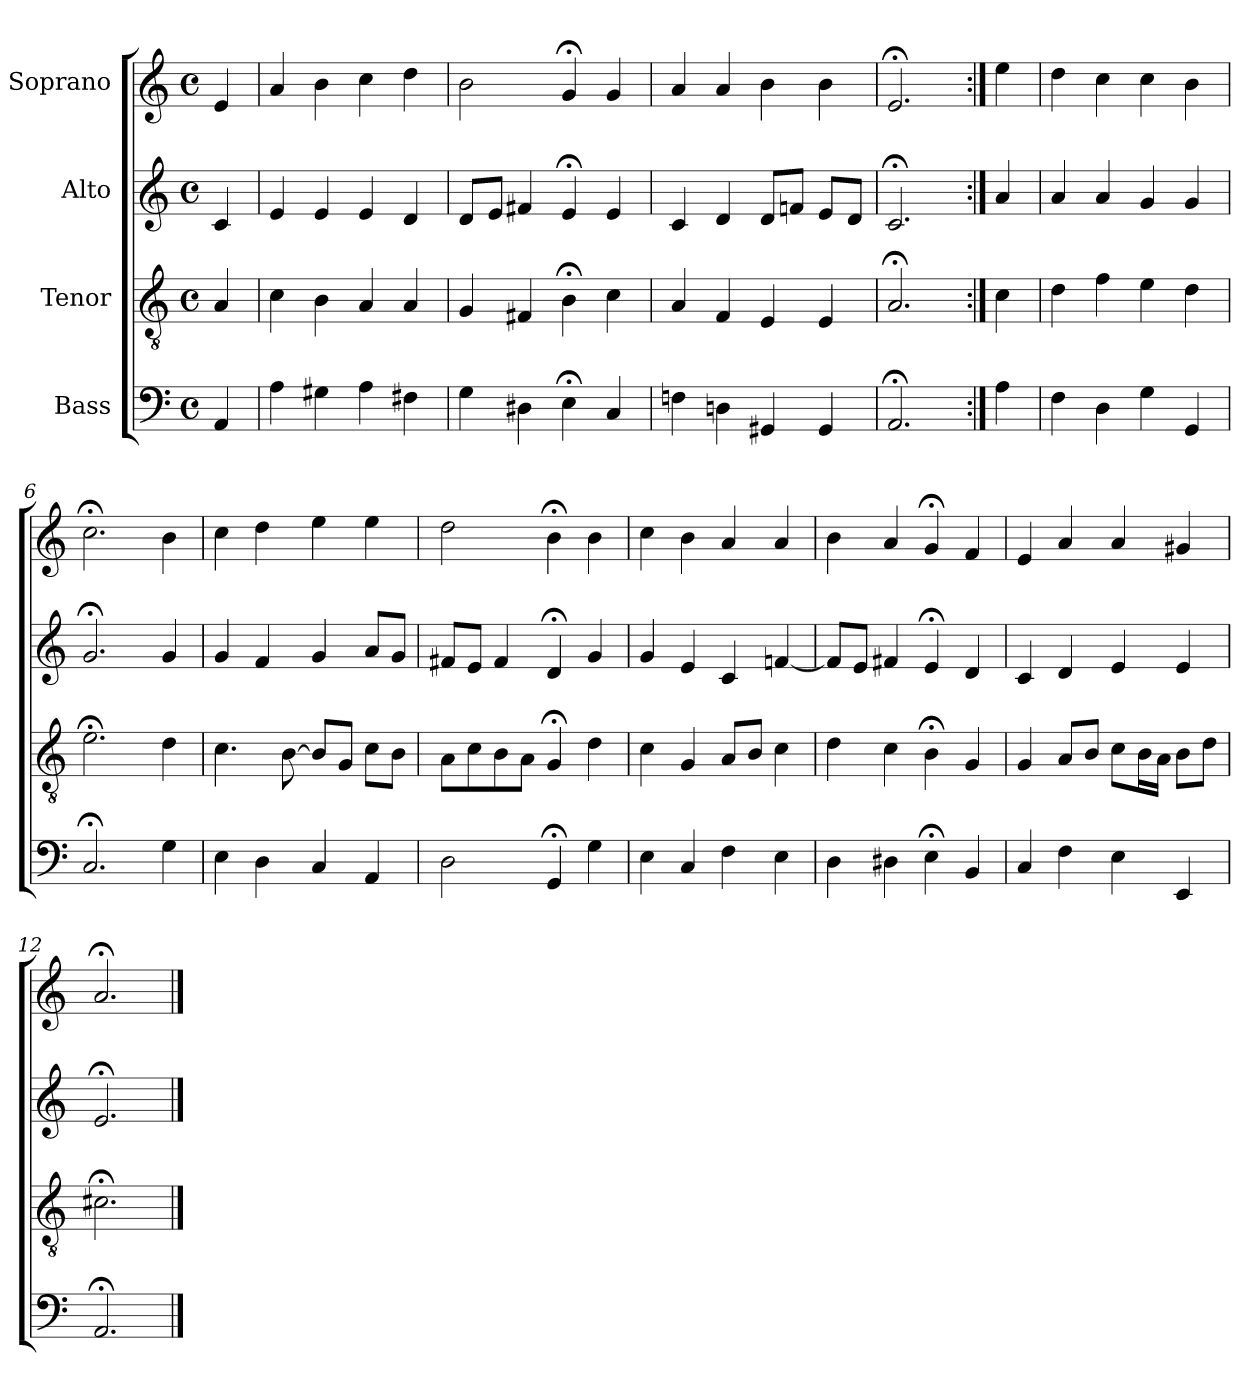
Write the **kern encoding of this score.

**kern	**kern	**kern	**kern
*part4	*part3	*part2	*part1
*staff4	*staff3	*staff2	*staff1
*I"Bass	*I"Tenor	*I"Alto	*I"Soprano
*clefF4	*clefGv2	*clefG2	*clefG2
*k[]	*k[]	*k[]	*k[]
*M4/4	*M4/4	*M4/4	*M4/4
*met(c)	*met(c)	*met(c)	*met(c)
=	=	=	=
4AA	4A	4c	4e
=1	=1	=1	=1
4A	4c	4e	4a
4G#X	4B	4e	4b
4A	4A	4e	4cc
4F#X	4A	4d	4dd
=2	=2	=2	=2
4G	4G	8dL	2b
.	.	8eJ	.
4D#X	4F#X	4f#X	.
4E;<	4B;<	4e;<	4g;<
4C	4c	4e	4g
=3	=3	=3	=3
4Fn	4A	4c	4a
4Dn	4F	4d	4a
4GG#X	4E	8dL	4b
.	.	8fnJ	.
4GG#	4E	8eL	4b
.	.	8dJ	.
=4	=4	=4	=4
2.AA;<	2.A;<	2.c;<	2.e;<
=:|!	=:|!	=:|!	=:|!
4A	4c	4a	4ee
=5	=5	=5	=5
4F	4d	4a	4dd
4D	4f	4a	4cc
4G	4e	4g	4cc
4GG	4d	4g	4b
=6	=6	=6	=6
2.C;<	2.e;<	2.g;<	2.cc;<
4G	4d	4g	4b
=7	=7	=7	=7
4E	4.c	4g	4cc
4D	.	4f	4dd
.	[8B	.	.
4C	8BL]	4g	4ee
.	8GJ	.	.
4AA	8cL	8aL	4ee
.	8BJ	8gJ	.
=8	=8	=8	=8
2D	8AL	8f#XL	2dd
.	8c	8eJ	.
.	8B	4f#	.
.	8AJ	.	.
4GG;<	4G;<	4d;<	4b;<
4G	4d	4g	4b
=9	=9	=9	=9
4E	4c	4g	4cc
4C	4G	4e	4b
4F	8AL	4c	4a
.	8BJ	.	.
4E	4c	[4fn	4a
=10	=10	=10	=10
4D	4d	8fL]	4b
.	.	8eJ	.
4D#X	4c	4f#X	4a
4E;<	4B;<	4e;<	4g;<
4BB	4G	4d	4f
=11	=11	=11	=11
4C	4G	4c	4e
4F	8AL	4d	4a
.	8BJ	.	.
4E	8cL	4e	4a
.	16BL	.	.
.	16AJJ	.	.
4EE	8BL	4e	4g#X
.	8dJ	.	.
=12	=12	=12	=12
2.AA;<	2.c#X;<	2.e;<	2.a;<
==	==	==	==
*-	*-	*-	*-
